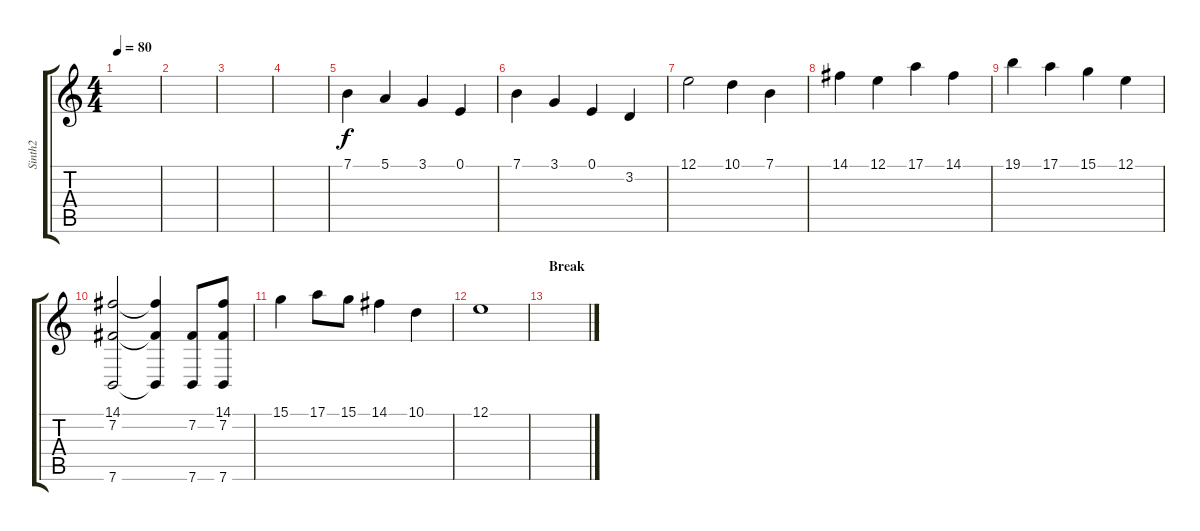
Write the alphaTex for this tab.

\track ("Sinth2" "Sinth2") {instrument harpsichord}
\staff {score tabs}
\tuning (E4 B3 G3 D3 A2 E2) {hide}
\ts (4 4)
\tempo 80
\clef g2
\ks c
|
|
|
|
7.1.4 5.1.4 3.1.4 0.1.4 |
7.1.4 3.1.4 0.1.4 3.2.4 |
12.1.2 10.1.4 7.1.4 |
14.1.4 12.1.4 17.1.4 14.1.4 |
19.1.4 17.1.4 15.1.4 12.1.4 |
(14.1 7.2 7.6).2 (14.1{t} 7.2{t} 7.6{t}).4 (7.2 7.6).8 (14.1 7.2 7.6).8 |
15.1.4 17.1.8 15.1.8 14.1.4 10.1.4 |
12.1.1 |
\section ("" "Break")
